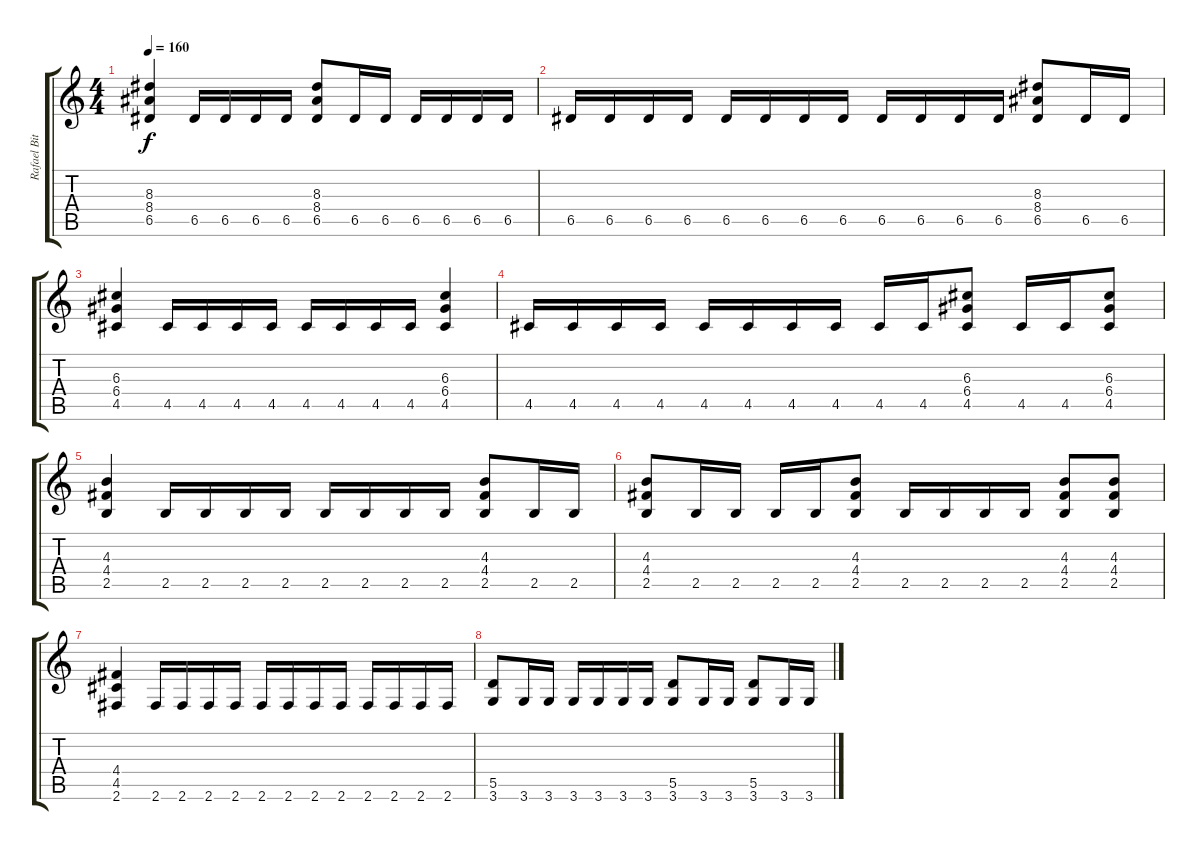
\track ("Rafael Bittencourt" "Rafael Bit") {instrument distortionguitar}
\staff {score tabs}
\tuning (E4 B3 G3 D3 A2 E2) {hide}
\ts (4 4)
\tempo 160
\clef g2
\ks c
(8.3 8.4 6.5).4{dy f} 6.5.16 6.5.16 6.5.16 6.5.16 (8.3 8.4 6.5).8 6.5.16 6.5.16 6.5.16 6.5.16 6.5.16 6.5.16 |
6.5.16 6.5.16 6.5.16 6.5.16 6.5.16 6.5.16 6.5.16 6.5.16 6.5.16 6.5.16 6.5.16 6.5.16 (8.3 8.4 6.5).8 6.5.16 6.5.16 |
(6.3 6.4 4.5).4 4.5.16 4.5.16 4.5.16 4.5.16 4.5.16 4.5.16 4.5.16 4.5.16 (6.3 6.4 4.5).4 |
4.5.16 4.5.16 4.5.16 4.5.16 4.5.16 4.5.16 4.5.16 4.5.16 4.5.16 4.5.16 (6.3 6.4 4.5).8 4.5.16 4.5.16 (6.3 6.4 4.5).8 |
(4.3 4.4 2.5).4 2.5.16 2.5.16 2.5.16 2.5.16 2.5.16 2.5.16 2.5.16 2.5.16 (4.3 4.4 2.5).8 2.5.16 2.5.16 |
(4.3 4.4 2.5).8 2.5.16 2.5.16 2.5.16 2.5.16 (4.3 4.4 2.5).8 2.5.16 2.5.16 2.5.16 2.5.16 (4.3 4.4 2.5).8 (4.3 4.4 2.5).8 |
(4.4 4.5 2.6).4 2.6.16 2.6.16 2.6.16 2.6.16 2.6.16 2.6.16 2.6.16 2.6.16 2.6.16 2.6.16 2.6.16 2.6.16 |
(5.5 3.6).8 3.6.16 3.6.16 3.6.16 3.6.16 3.6.16 3.6.16 (5.5 3.6).8 3.6.16 3.6.16 (5.5 3.6).8 3.6.16 3.6.16
